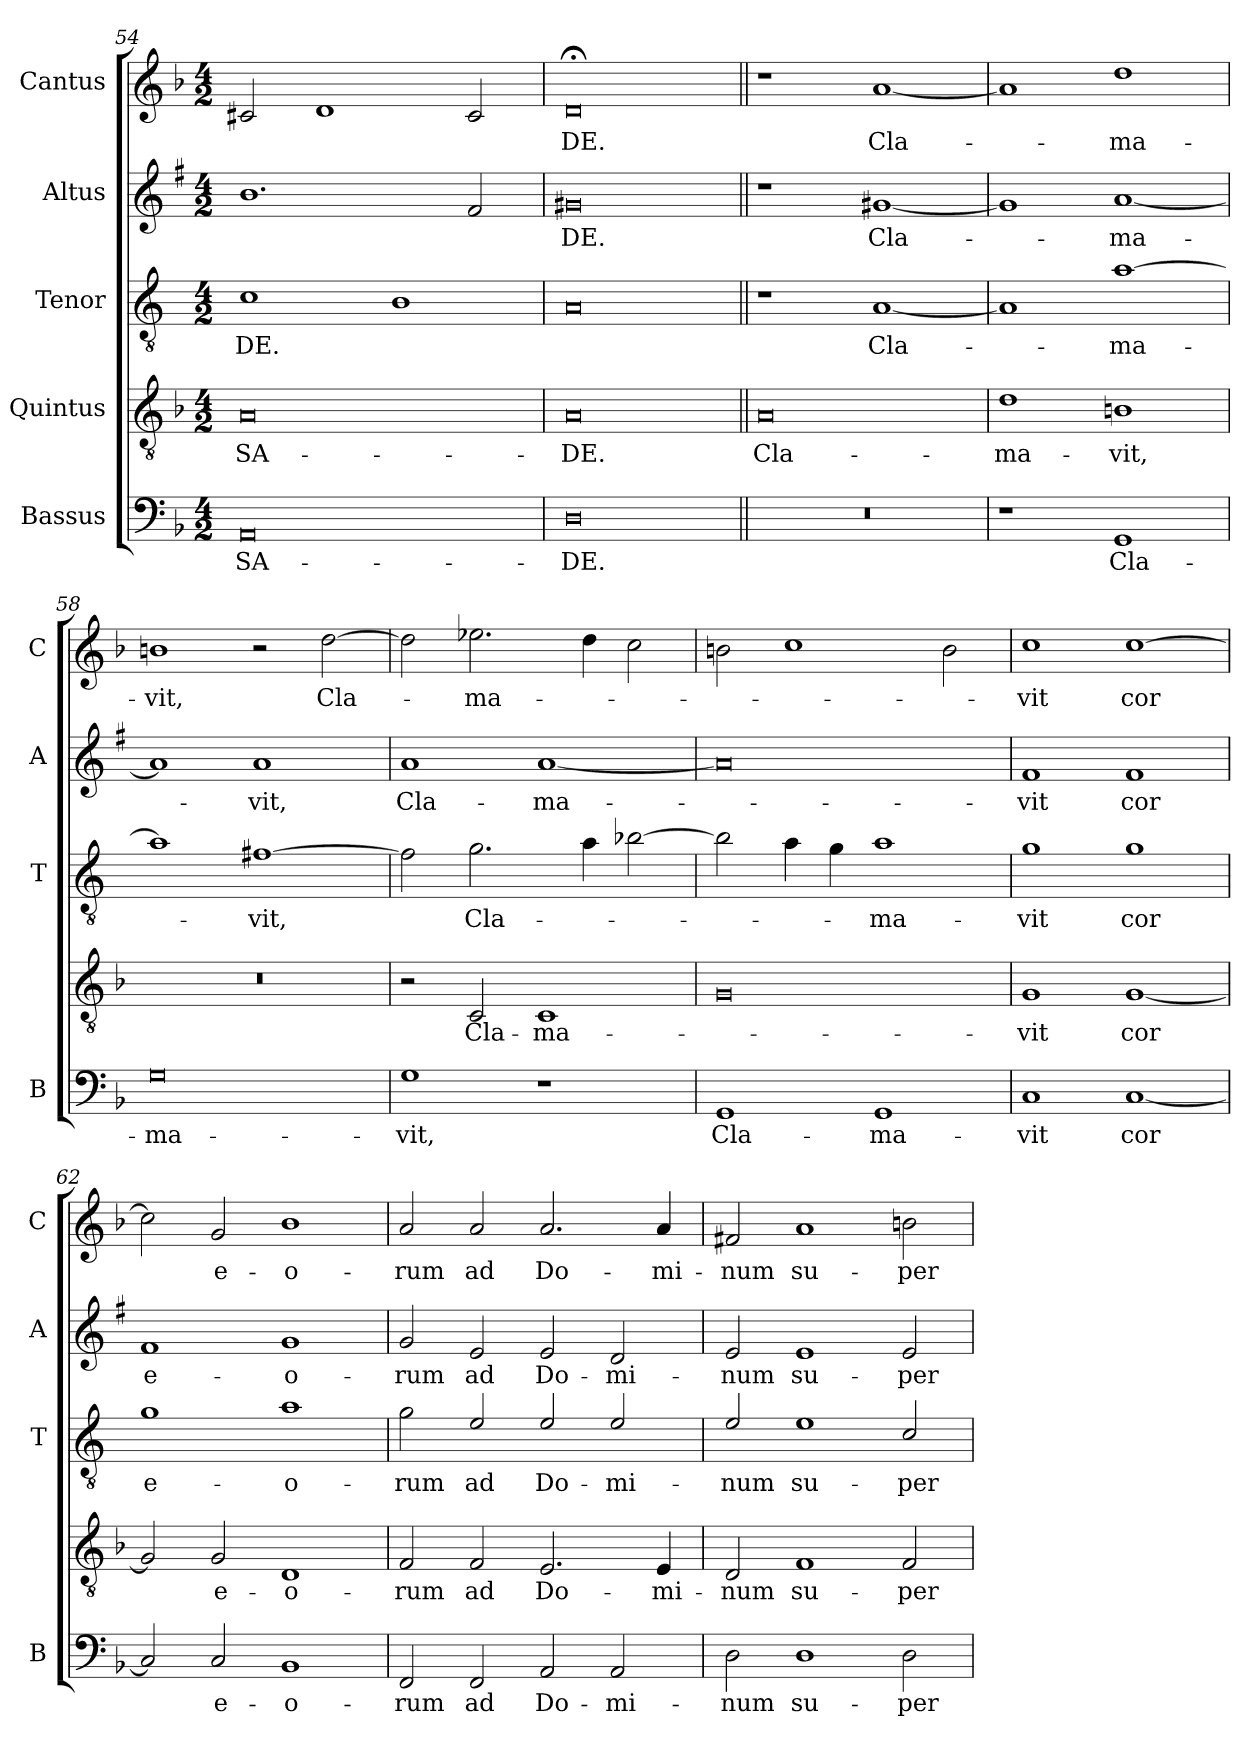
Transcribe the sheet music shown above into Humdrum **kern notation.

**kern	**text	**kern	**text	**kern	**text	**kern	**text	**kern	**text
*part5	*part5	*part4	*part4	*part3	*part3	*part2	*part2	*part1	*part1
*staff5	*staff5	*staff4	*staff4	*staff3	*staff3	*staff2	*staff2	*staff1	*staff1
*I"Bassus	*	*I"Quintus	*	*I"Tenor	*	*I"Altus	*	*I"Cantus	*
*I'B	*	*	*	*I'T	*	*I'A	*	*I'C	*
*clefF4	*	*clefGv2	*	*clefGv2	*	*clefG2	*	*clefG2	*
*	*	*	*	*ITrd4c7	*	*ITrd1c2	*	*	*
*k[b-]	*	*k[b-]	*	*k[b-]	*	*k[b-]	*	*k[b-]	*
*F:	*	*F:	*	*F:	*	*F:	*	*F:	*
*M4/2	*	*M4/2	*	*M4/2	*	*M4/2	*	*M4/2	*
=54	=54	=54	=54	=54	=54	=54	=54	=54	=54
!	!LO:LY:b	!	!LO:LY:b	!	!LO:LY:b	!	!	!	!
0AA	SA-	0A	SA-	1F	-DE.	1.a	.	2c#X/	.
.	.	.	.	.	.	.	.	1d	.
.	.	.	.	1E	.	.	.	.	.
.	.	.	.	.	.	2e/	.	2c#/	.
!!LO:PB:g=z
=55	=55	=55	=55	=55	=55	=55	=55	=55	=55
!	!LO:LY:b	!	!LO:LY:b	!	!	!	!LO:LY:b	!	!LO:LY:b
0D	-DE.	0A	-DE.	0D	.	0f#X	-DE.	0d;<	-DE.
=56||	=56||	=56||	=56||	=56||	=56||	=56||	=56||	=56||	=56||
!	!	!	!LO:LY:b	!	!	!	!	!	!
0r	.	0A	Cla-	1r	.	1r	.	1r	.
!	!	!	!	!	!LO:LY:b	!	!LO:LY:b	!	!LO:LY:b
.	.	.	.	[1D	Cla-	[1f#X	Cla-	[1a	Cla-
=57	=57	=57	=57	=57	=57	=57	=57	=57	=57
!	!	!	!LO:LY:b	!	!	!	!	!	!
1r	.	1d	-ma-	1D]	.	1f#]	.	1a]	.
!	!LO:LY:b	!	!LO:LY:b	!	!LO:LY:b	!	!LO:LY:b	!	!LO:LY:b
1GG	Cla-	1Bn	-vit,	[1d	-ma-	[1g	-ma-	1dd	-ma-
=58	=58	=58	=58	=58	=58	=58	=58	=58	=58
!	!LO:LY:b	!	!	!	!	!	!	!	!LO:LY:b
0G	-ma-	0r	.	1d]	.	1g]	.	1bn	-vit,
!	!	!	!	!	!LO:LY:b	!	!LO:LY:b	!	!
.	.	.	.	[1Bn	-vit,	1g	-vit,	2r	.
!	!	!	!	!	!	!	!	!	!LO:LY:b
.	.	.	.	.	.	.	.	[2dd\	Cla-
=59	=59	=59	=59	=59	=59	=59	=59	=59	=59
!	!LO:LY:b	!	!	!	!	!	!LO:LY:b	!	!
1G	-vit,	2r	.	2B\]	.	1g	Cla-	2dd\]	.
!	!	!	!LO:LY:b	!	!LO:LY:b	!	!	!	!LO:LY:b
.	.	2C/	Cla-	2.c\	Cla-	.	.	2.ee-X\	-ma-
!	!	!	!LO:LY:b	!	!	!	!LO:LY:b	!	!
1r	.	1C	-ma-	.	.	[1g	-ma-	.	.
.	.	.	.	4d\	.	.	.	4dd\	.
.	.	.	.	[2e-X\	.	.	.	2cc\	.
=60	=60	=60	=60	=60	=60	=60	=60	=60	=60
!	!LO:LY:b	!	!	!	!	!	!	!	!
1GG	Cla-	0G	.	2e-\]	.	0g]	.	2bn\	.
.	.	.	.	4d\	.	.	.	1cc	.
.	.	.	.	4c\	.	.	.	.	.
!	!LO:LY:b	!	!	!	!LO:LY:b	!	!	!	!
1GG	-ma-	.	.	1d	-ma-	.	.	.	.
.	.	.	.	.	.	.	.	2b\	.
=61	=61	=61	=61	=61	=61	=61	=61	=61	=61
!	!LO:LY:b	!	!LO:LY:b	!	!LO:LY:b	!	!LO:LY:b	!	!LO:LY:b
1C	-vit	1G	-vit	1c	-vit	1e	-vit	1cc	-vit
!	!LO:LY:b	!	!LO:LY:b	!	!LO:LY:b	!	!LO:LY:b	!	!LO:LY:b
[1C	cor	[1G	cor	1c	cor	1e	cor	[1cc	cor
!!LO:LB:g=z
=62	=62	=62	=62	=62	=62	=62	=62	=62	=62
!	!	!	!	!	!LO:LY:b	!	!LO:LY:b	!	!
2C/]	.	2G/]	.	1c	e-	1e	e-	2cc\]	.
!	!LO:LY:b	!	!LO:LY:b	!	!	!	!	!	!LO:LY:b
2C/	e-	2G/	e-	.	.	.	.	2g/	e-
!	!LO:LY:b	!	!LO:LY:b	!	!LO:LY:b	!	!LO:LY:b	!	!LO:LY:b
1BB-	-o-	1D	-o-	1d	-o-	1f	-o-	1b-	-o-
=63	=63	=63	=63	=63	=63	=63	=63	=63	=63
!	!LO:LY:b	!	!LO:LY:b	!	!LO:LY:b	!	!LO:LY:b	!	!LO:LY:b
2FF/	-rum	2F/	-rum	2c\	-rum	2f/	-rum	2a/	-rum
!	!LO:LY:b	!	!LO:LY:b	!	!LO:LY:b	!	!LO:LY:b	!	!LO:LY:b
2FF/	ad	2F/	ad	2A/	ad	2d/	ad	2a/	ad
!	!LO:LY:b	!	!LO:LY:b	!	!LO:LY:b	!	!LO:LY:b	!	!LO:LY:b
2AA/	Do-	2.E/	Do-	2A/	Do-	2d/	Do-	2.a/	Do-
!	!LO:LY:b	!	!	!	!LO:LY:b	!	!LO:LY:b	!	!
2AA/	-mi-	.	.	2A/	-mi-	2c/	-mi-	.	.
!	!	!	!LO:LY:b	!	!	!	!	!	!LO:LY:b
.	.	4E/	-mi-	.	.	.	.	4a/	-mi-
=64	=64	=64	=64	=64	=64	=64	=64	=64	=64
!	!LO:LY:b	!	!LO:LY:b	!	!LO:LY:b	!	!LO:LY:b	!	!LO:LY:b
2D\	-num	2D/	-num	2A/	-num	2d/	-num	2f#X/	-num
!	!LO:LY:b	!	!LO:LY:b	!	!LO:LY:b	!	!LO:LY:b	!	!LO:LY:b
1D	su-	1F	su-	1A	su-	1d	su-	1a	su-
!	!LO:LY:b	!	!LO:LY:b	!	!LO:LY:b	!	!LO:LY:b	!	!LO:LY:b
2D\	-per	2F/	-per	2F/	-per	2d/	-per	2bn\	-per
=	=	=	=	=	=	=	=	=	=
*-	*-	*-	*-	*-	*-	*-	*-	*-	*-
